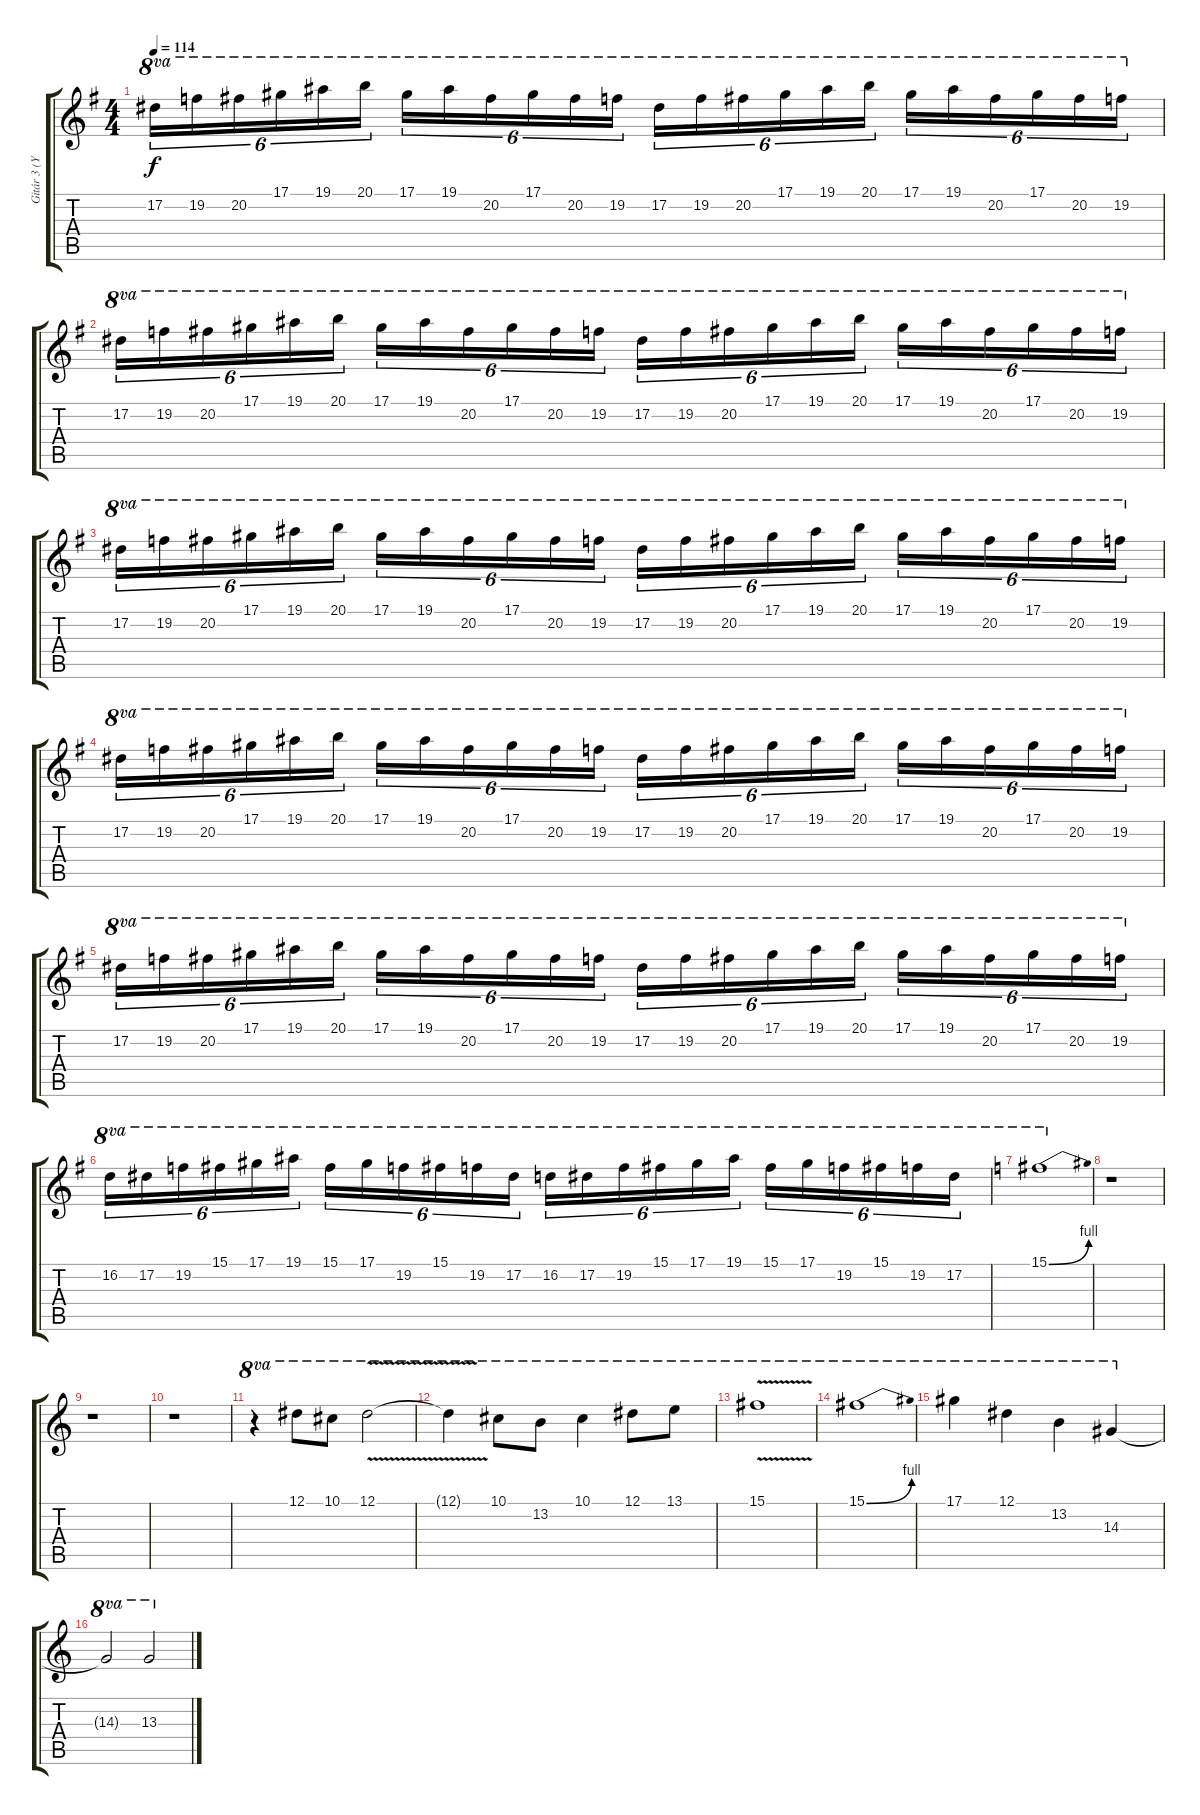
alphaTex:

\track ("Gitár 3 (Yngwie Malmsteen)" "Gitár 3 (Y") {instrument distortionguitar}
\staff {score tabs}
\tuning (Eb4 Bb3 Gb3 Db3 Ab2 Eb2) {hide}
\ts (4 4)
\tempo 114
\clef g2
\ks g
17.2.16{tu (6 4) ot 8va dy f} 19.2.16{tu (6 4) ot 8va} 20.2.16{tu (6 4) ot 8va} 17.1.16{tu (6 4) ot 8va} 19.1.16{tu (6 4) ot 8va} 20.1.16{tu (6 4) ot 8va} 17.1.16{tu (6 4) ot 8va} 19.1.16{tu (6 4) ot 8va} 20.2.16{tu (6 4) ot 8va} 17.1.16{tu (6 4) ot 8va} 20.2.16{tu (6 4) ot 8va} 19.2.16{tu (6 4) ot 8va} 17.2.16{tu (6 4) ot 8va} 19.2.16{tu (6 4) ot 8va} 20.2.16{tu (6 4) ot 8va} 17.1.16{tu (6 4) ot 8va} 19.1.16{tu (6 4) ot 8va} 20.1.16{tu (6 4) ot 8va} 17.1.16{tu (6 4) ot 8va} 19.1.16{tu (6 4) ot 8va} 20.2.16{tu (6 4) ot 8va} 17.1.16{tu (6 4) ot 8va} 20.2.16{tu (6 4) ot 8va} 19.2.16{tu (6 4) ot 8va} |
17.2.16{tu (6 4) ot 8va} 19.2.16{tu (6 4) ot 8va} 20.2.16{tu (6 4) ot 8va} 17.1.16{tu (6 4) ot 8va} 19.1.16{tu (6 4) ot 8va} 20.1.16{tu (6 4) ot 8va} 17.1.16{tu (6 4) ot 8va} 19.1.16{tu (6 4) ot 8va} 20.2.16{tu (6 4) ot 8va} 17.1.16{tu (6 4) ot 8va} 20.2.16{tu (6 4) ot 8va} 19.2.16{tu (6 4) ot 8va} 17.2.16{tu (6 4) ot 8va} 19.2.16{tu (6 4) ot 8va} 20.2.16{tu (6 4) ot 8va} 17.1.16{tu (6 4) ot 8va} 19.1.16{tu (6 4) ot 8va} 20.1.16{tu (6 4) ot 8va} 17.1.16{tu (6 4) ot 8va} 19.1.16{tu (6 4) ot 8va} 20.2.16{tu (6 4) ot 8va} 17.1.16{tu (6 4) ot 8va} 20.2.16{tu (6 4) ot 8va} 19.2.16{tu (6 4) ot 8va} |
17.2.16{tu (6 4) ot 8va} 19.2.16{tu (6 4) ot 8va} 20.2.16{tu (6 4) ot 8va} 17.1.16{tu (6 4) ot 8va} 19.1.16{tu (6 4) ot 8va} 20.1.16{tu (6 4) ot 8va} 17.1.16{tu (6 4) ot 8va} 19.1.16{tu (6 4) ot 8va} 20.2.16{tu (6 4) ot 8va} 17.1.16{tu (6 4) ot 8va} 20.2.16{tu (6 4) ot 8va} 19.2.16{tu (6 4) ot 8va} 17.2.16{tu (6 4) ot 8va} 19.2.16{tu (6 4) ot 8va} 20.2.16{tu (6 4) ot 8va} 17.1.16{tu (6 4) ot 8va} 19.1.16{tu (6 4) ot 8va} 20.1.16{tu (6 4) ot 8va} 17.1.16{tu (6 4) ot 8va} 19.1.16{tu (6 4) ot 8va} 20.2.16{tu (6 4) ot 8va} 17.1.16{tu (6 4) ot 8va} 20.2.16{tu (6 4) ot 8va} 19.2.16{tu (6 4) ot 8va} |
17.2.16{tu (6 4) ot 8va} 19.2.16{tu (6 4) ot 8va} 20.2.16{tu (6 4) ot 8va} 17.1.16{tu (6 4) ot 8va} 19.1.16{tu (6 4) ot 8va} 20.1.16{tu (6 4) ot 8va} 17.1.16{tu (6 4) ot 8va} 19.1.16{tu (6 4) ot 8va} 20.2.16{tu (6 4) ot 8va} 17.1.16{tu (6 4) ot 8va} 20.2.16{tu (6 4) ot 8va} 19.2.16{tu (6 4) ot 8va} 17.2.16{tu (6 4) ot 8va} 19.2.16{tu (6 4) ot 8va} 20.2.16{tu (6 4) ot 8va} 17.1.16{tu (6 4) ot 8va} 19.1.16{tu (6 4) ot 8va} 20.1.16{tu (6 4) ot 8va} 17.1.16{tu (6 4) ot 8va} 19.1.16{tu (6 4) ot 8va} 20.2.16{tu (6 4) ot 8va} 17.1.16{tu (6 4) ot 8va} 20.2.16{tu (6 4) ot 8va} 19.2.16{tu (6 4) ot 8va} |
17.2.16{tu (6 4) ot 8va} 19.2.16{tu (6 4) ot 8va} 20.2.16{tu (6 4) ot 8va} 17.1.16{tu (6 4) ot 8va} 19.1.16{tu (6 4) ot 8va} 20.1.16{tu (6 4) ot 8va} 17.1.16{tu (6 4) ot 8va} 19.1.16{tu (6 4) ot 8va} 20.2.16{tu (6 4) ot 8va} 17.1.16{tu (6 4) ot 8va} 20.2.16{tu (6 4) ot 8va} 19.2.16{tu (6 4) ot 8va} 17.2.16{tu (6 4) ot 8va} 19.2.16{tu (6 4) ot 8va} 20.2.16{tu (6 4) ot 8va} 17.1.16{tu (6 4) ot 8va} 19.1.16{tu (6 4) ot 8va} 20.1.16{tu (6 4) ot 8va} 17.1.16{tu (6 4) ot 8va} 19.1.16{tu (6 4) ot 8va} 20.2.16{tu (6 4) ot 8va} 17.1.16{tu (6 4) ot 8va} 20.2.16{tu (6 4) ot 8va} 19.2.16{tu (6 4) ot 8va} |
16.2.16{tu (6 4) ot 8va} 17.2.16{tu (6 4) ot 8va} 19.2.16{tu (6 4) ot 8va} 15.1.16{tu (6 4) ot 8va} 17.1.16{tu (6 4) ot 8va} 19.1.16{tu (6 4) ot 8va} 15.1.16{tu (6 4) ot 8va} 17.1.16{tu (6 4) ot 8va} 19.2.16{tu (6 4) ot 8va} 15.1.16{tu (6 4) ot 8va} 19.2.16{tu (6 4) ot 8va} 17.2.16{tu (6 4) ot 8va} 16.2.16{tu (6 4) ot 8va} 17.2.16{tu (6 4) ot 8va} 19.2.16{tu (6 4) ot 8va} 15.1.16{tu (6 4) ot 8va} 17.1.16{tu (6 4) ot 8va} 19.1.16{tu (6 4) ot 8va} 15.1.16{tu (6 4) ot 8va} 17.1.16{tu (6 4) ot 8va} 19.2.16{tu (6 4) ot 8va} 15.1.16{tu (6 4) ot 8va} 19.2.16{tu (6 4) ot 8va} 17.2.16{tu (6 4) ot 8va} |
\ks c
15.1{be (bend 0 0 60 4)}.1{ot 8va} |
r.1 |
r.1 |
r.1 |
r.4{ot 8va} 12.1.8{ot 8va} 10.1.8{ot 8va} 12.1{v}.2{ot 8va} |
12.1{t}.4{ot 8va} 10.1.8{ot 8va} 13.2.8{ot 8va} 10.1.4{ot 8va} 12.1.8{ot 8va} 13.1.8{ot 8va} |
15.1{v}.1{ot 8va} |
15.1{be (bend 0 0 60 4)}.1{ot 8va} |
17.1.4{ot 8va} 12.1.4{ot 8va} 13.2.4{ot 8va} 14.3.4{ot 8va} |
14.3{t}.2{ot 8va} 13.3.2{ot 8va}
